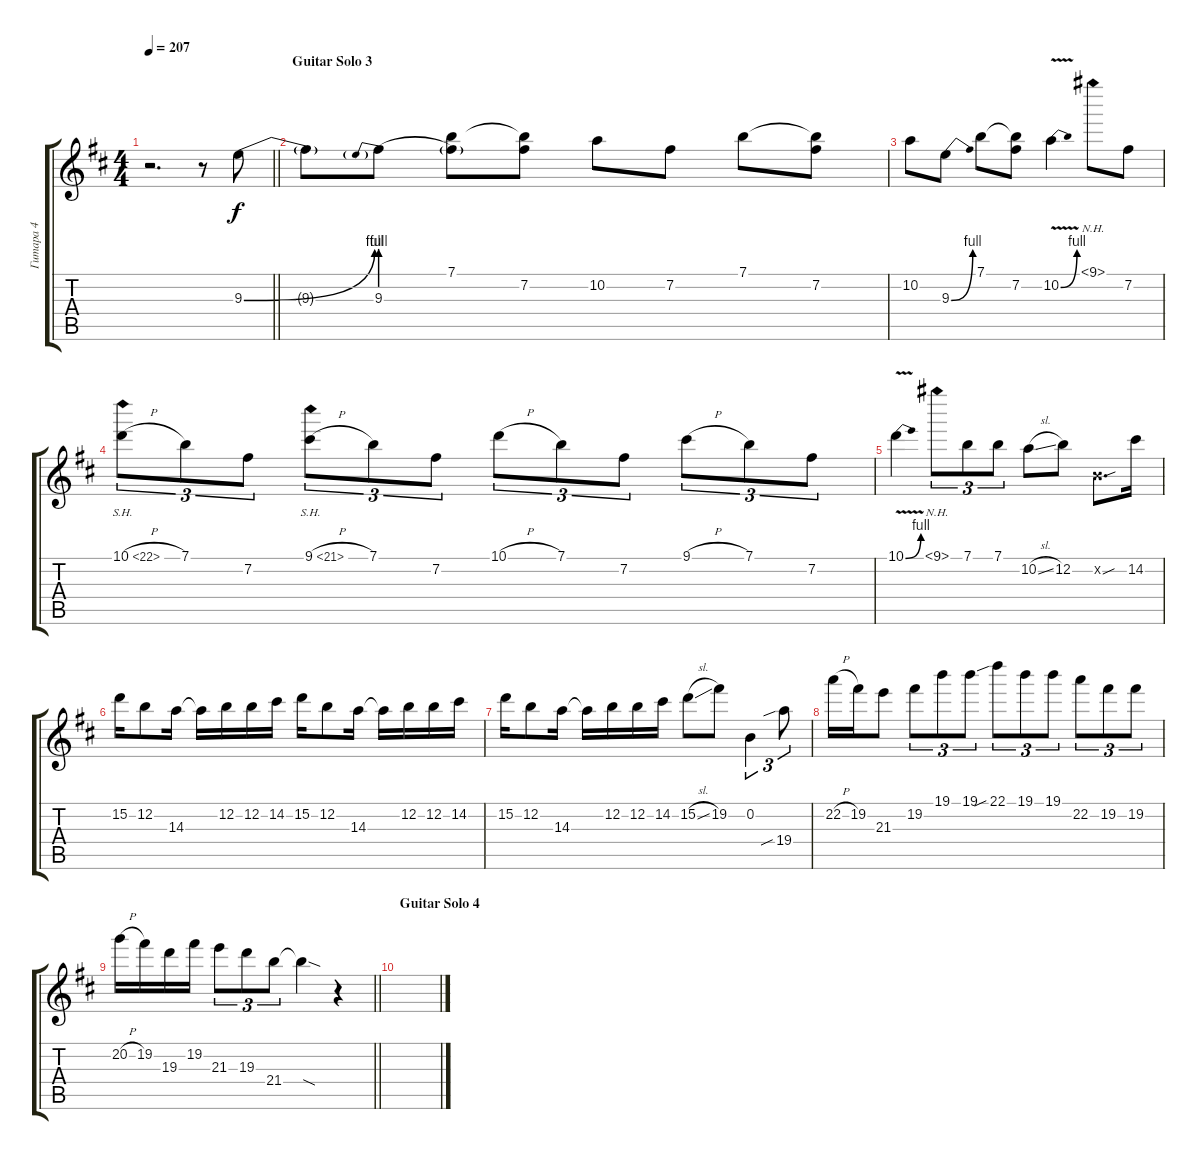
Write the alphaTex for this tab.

\track ("Гитара 4" "Гитара 4") {instrument distortionguitar}
\staff {score tabs}
\tuning (E4 B3 G3 D3 A2 E2) {hide}
\ts (4 4)
\tempo 207
\clef g2
\barLineRight lightlight
\ks bminor
r.2{d dy f} r.8 9.3{be (bend 0 0 60 4)}.8 |
\section ("" "Guitar Solo 3")
9.3{t}.8 9.3{be (prebend 0 4 60 4)}.8 (7.1 9.3{t}).8 (7.1{t} 7.2).8 10.2.8 7.2.8 7.1.8 (7.1{t} 7.2).8 |
10.2.8 9.3{be (bend 0 0 60 4)}.8 7.1.8 (7.1{t} 7.2).8 10.2{be (bend 0 0 60 4) v}.4 9.1{nh}.8 7.2.8 |
10.1{sh 12 h}.8{tu (3 2)} 7.1.8{tu (3 2)} 7.2.8{tu (3 2)} 9.1{sh 12 h}.8{tu (3 2)} 7.1.8{tu (3 2)} 7.2.8{tu (3 2)} 10.1{h}.8{tu (3 2)} 7.1.8{tu (3 2)} 7.2.8{tu (3 2)} 9.1{h}.8{tu (3 2)} 7.1.8{tu (3 2)} 7.2.8{tu (3 2)} |
10.1{be (bend 0 0 60 4) v}.4 9.1{nh}.8{tu (3 2)} 7.1.8{tu (3 2)} 7.1.8{tu (3 2)} 10.2{sl}.8 12.2.8 0.2{sou x}.8{d} 14.2.16 |
15.2.16 12.2.8 14.3.16 14.3{t}.16 12.2.16 12.2.16 14.2.16 15.2.16 12.2.8 14.3.16 14.3{t}.16 12.2.16 12.2.16 14.2.16 |
15.2.16 12.2.8 14.3.16 14.3{t}.16 12.2.16 12.2.16 14.2.16 15.2{sl}.8 19.2.8 0.2.4{tu (3 2)} 19.4{sib}.8{tu (3 2)} |
22.2{h}.16 19.2.16 21.3.8 19.2.8{tu (3 2)} 19.1.8{tu (3 2)} 19.1.8{tu (3 2)} 22.1{sib}.8{tu (3 2)} 19.1.8{tu (3 2)} 19.1.8{tu (3 2)} 22.2.8{tu (3 2)} 19.2.8{tu (3 2)} 19.2.8{tu (3 2)} |
\barLineRight lightlight
20.2{h}.16 19.2.16 19.3.16 19.2.16 21.3.8{tu (3 2)} 19.3.8{tu (3 2)} 21.4.8{tu (3 2)} 21.4{sod t}.4 r.4 |
\section ("" "Guitar Solo 4")
